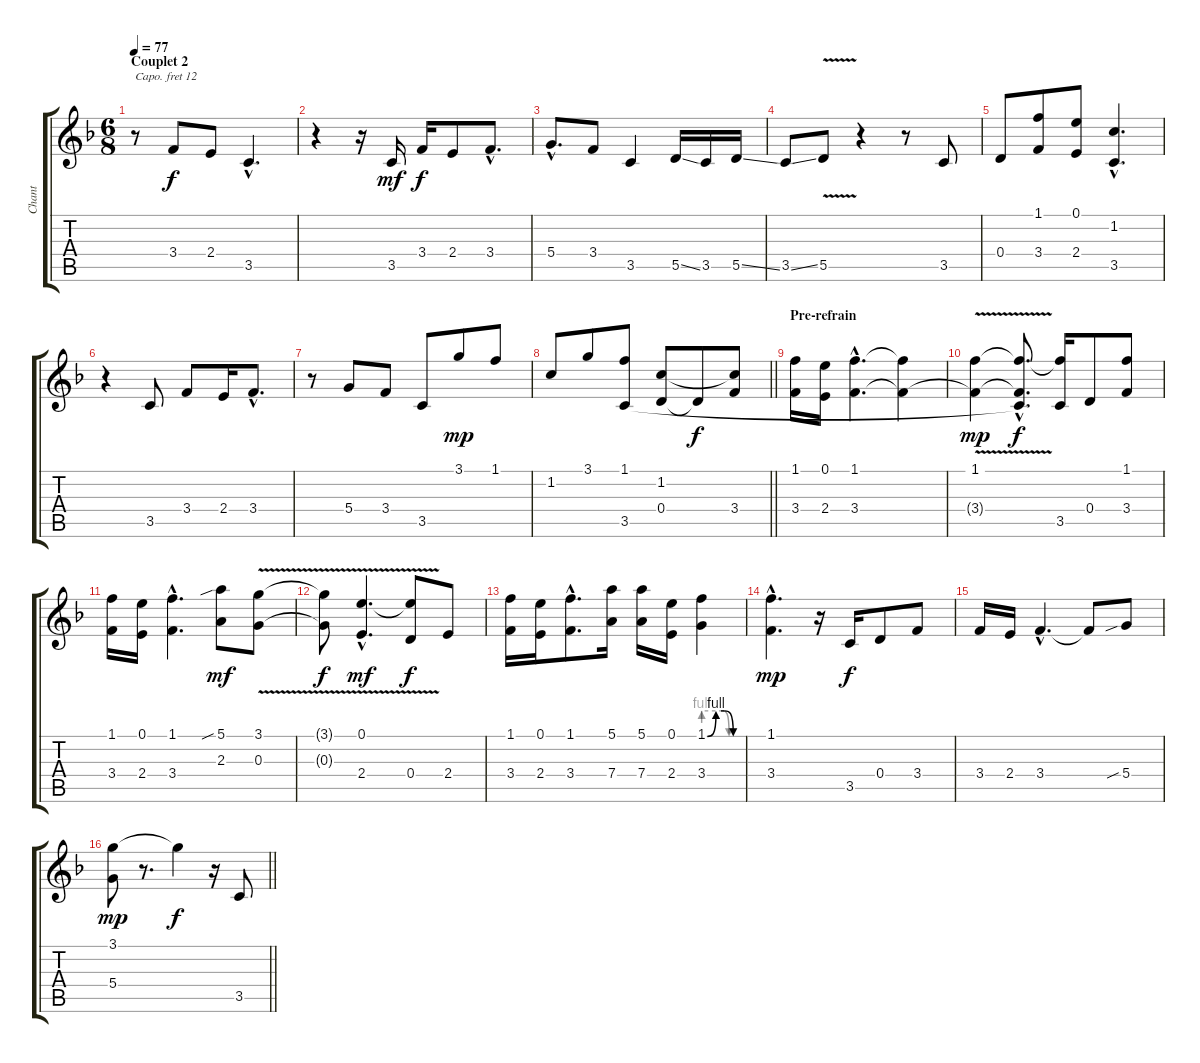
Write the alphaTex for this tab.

\track ("Chant" "Chant") {instrument lead6voice}
\staff {score tabs}
\capo 12
\tuning (E4 B3 G3 D3 A2 E2) {hide}
\ts (6 8)
\section ("" "Couplet 2")
\tempo 77
\clef g2
\ks f
r.8{dy f} 3.4.8 2.4.8 3.5{hac}.4{d} |
r.4 r.16 3.5.16{dy mf} 3.4.16{dy f} 2.4.8 3.4{hac}.8{d} |
5.4{hac}.8{d} 3.4.8 3.5.4 5.5{ss}.16 3.5.16 5.5{ss}.16 |
3.5{ss}.8 5.5{v}.8 r.4 r.8 3.5.8 |
0.4.8 (1.1 3.4).8 (0.1 2.4).8 (1.2{hac} 3.5{hac}).4{d} |
r.4 3.5.8 3.4.8 2.4.16 3.4{hac}.8{d} |
r.8 5.4.8 3.4.8 3.5.8 3.1.8{dy mp} 1.1.8 |
\barLineRight lightlight
1.2.8 3.1.8 (1.1 3.5).8 (1.2 0.4).8 0.4{t}.8{dy f} (1.2{t} 3.4).8 |
\section ("" "Pre-refrain")
(1.1 3.4).16 (0.1 2.4).16 (1.1{hac} 3.4{hac}).4{d} (1.1{t} 3.4{t}).4 |
(1.1{v} 3.4{t}).4{dy mp} (1.1{hac t} 3.4{hac t} 3.5{hac t}).8{d dy f} (1.1{t} 3.5).16 0.4.8 (1.1 3.4).8 |
(1.1 3.4).16 (0.1 2.4).16 (1.1{hac} 3.4{hac}).4{d} (5.1{sib} 2.3).8{dy mf} (3.1{v} 0.3).8 |
(3.1{t} 0.3{t}).8{dy f} (0.1{v hac} 2.4{hac}).4{d dy mf} (0.1{t} 0.4).8{dy f} 2.4.8 |
(1.1 3.4).16 (0.1 2.4).16 (1.1{hac} 3.4{hac}).8{d} (5.1 7.4).16 (5.1 7.4).16 (0.1 2.4).16 (1.1{be (custom 0 0 15 4 30 4 45 0 60 0)} 3.4{be (custom 0 4 30 4 40 0 60 0)}).4 |
(1.1{hac} 3.4{hac}).4{d dy mp} r.16 3.5.16{dy f} 0.4.8 3.4.8 |
3.4.16 2.4.16 3.4{hac}.4{d} 3.4{t}.8 5.4{sib}.8 |
\barLineRight lightlight
(3.1 5.4).8{dy mp} r.8{d} 3.1{t}.4{dy f} r.16 3.5.8
